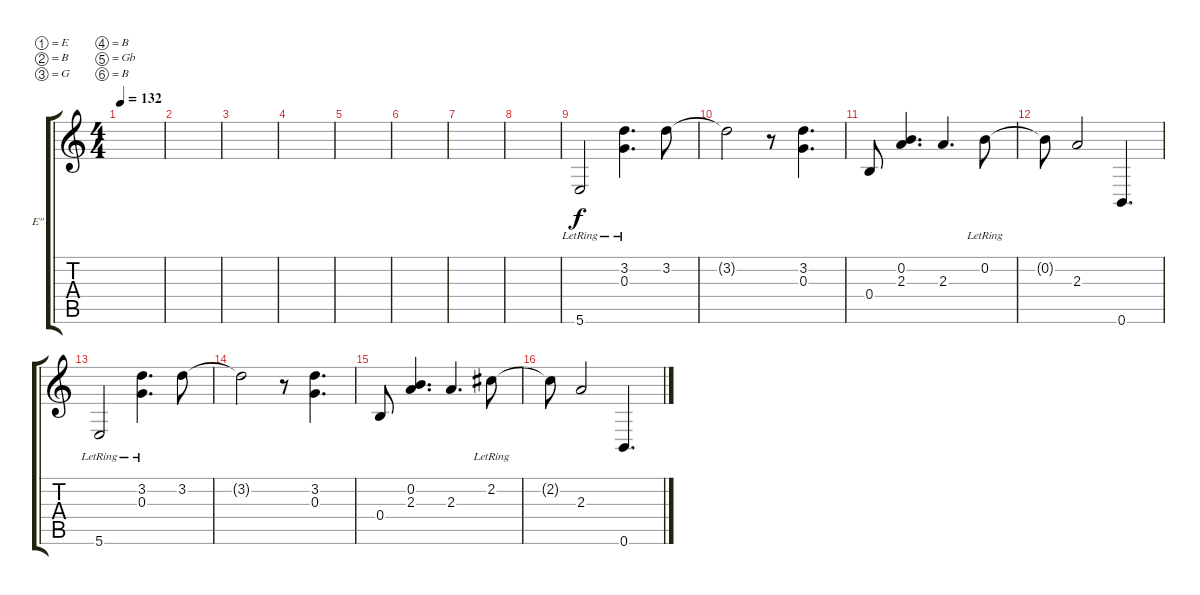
\defaultSystemsLayout 4
\bracketExtendMode groupsimilarinstruments
\firstSystemTrackNameOrientation horizontal
\otherSystemsTrackNameOrientation horizontal
\track ("Mark Hosking" "E\"") {instrument distortionguitar}
\staff {score tabs}
\tuning (E4 B3 G3 B2 Gb2 B1)
\ts (4 4)
\tempo 132
\clef g2
\ks c
|
|
|
|
|
|
|
|
5.6{lr}.2 (0.3{lr} 3.2{lr}).4{d} 3.2.8 |
3.2{t}.2 r.8 (3.2 0.3).4{d} |
0.4.8 (2.3 0.2).4{d} 2.3.4{d} 0.2{lr}.8 |
0.2{t}.8 2.3.2 0.6.4{d} |
5.6{lr}.2 (0.3{lr} 3.2{lr}).4{d} 3.2.8 |
3.2{t}.2 r.8 (3.2 0.3).4{d} |
0.4.8 (2.3 0.2).4{d} 2.3.4{d} 2.2{lr}.8 |
2.2{t}.8 2.3.2 0.6.4{d}
